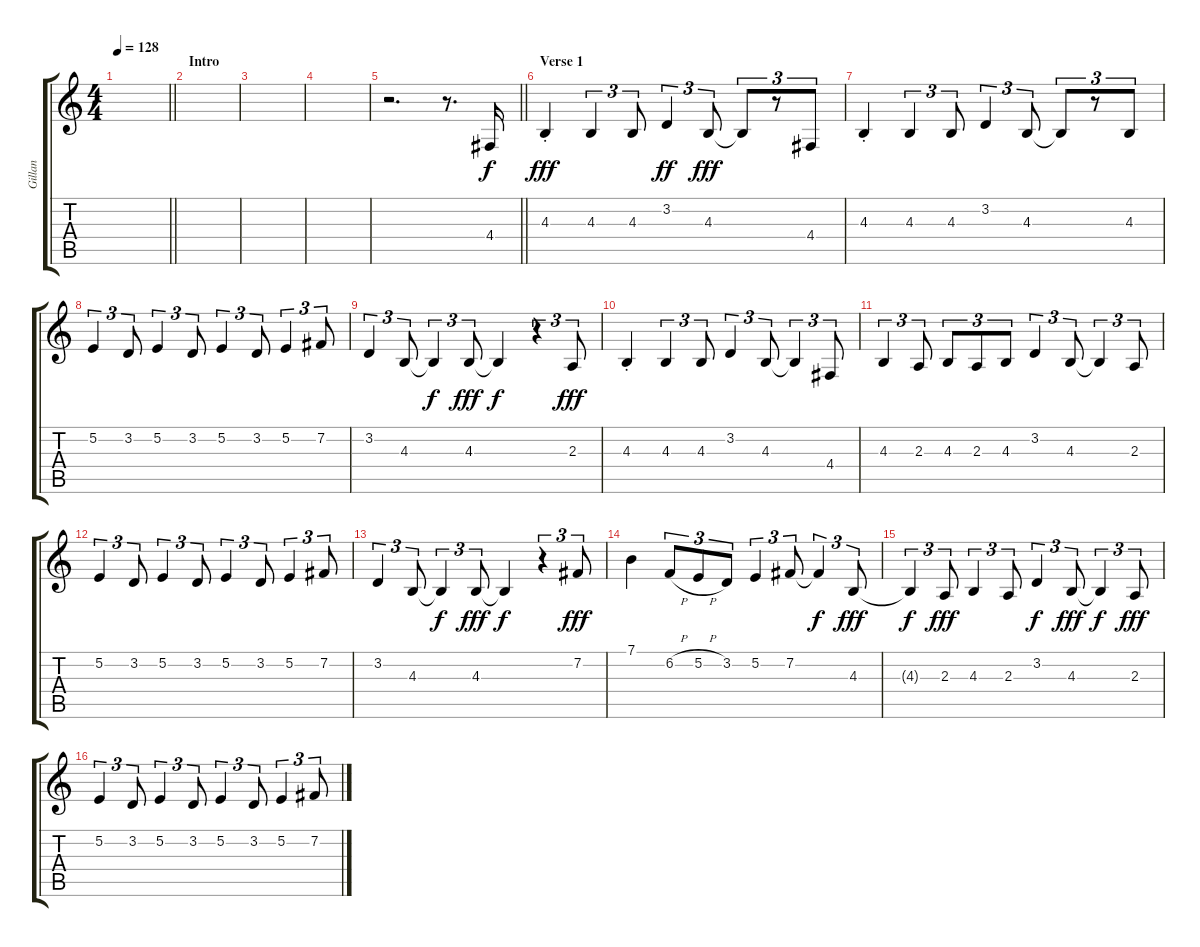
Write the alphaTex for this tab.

\track ("Gillan" "Gillan") {instrument oboe}
\staff {score tabs}
\tuning (E4 B3 G3 D3 A2 E2) {hide}
\ts (4 4)
\tempo 128
\clef g2
\barLineRight lightlight
\ks c
|
\section ("" "Intro")
|
|
|
\barLineRight lightlight
r.2{d} r.8{d} 4.4.16 |
\section ("" "Verse 1")
4.3{st}.4{dy fff} 4.3.4{tu (3 2)} 4.3.8{tu (3 2)} 3.2.4{tu (3 2) dy ff} 4.3.8{tu (3 2) dy fff} 4.3{t}.8{tu (3 2)} r.8{tu (3 2)} 4.4.8{tu (3 2)} |
4.3{st}.4 4.3.4{tu (3 2)} 4.3.8{tu (3 2)} 3.2.4{tu (3 2)} 4.3.8{tu (3 2)} 4.3{t}.8{tu (3 2)} r.8{tu (3 2)} 4.3.8{tu (3 2)} |
5.2.4{tu (3 2)} 3.2.8{tu (3 2)} 5.2.4{tu (3 2)} 3.2.8{tu (3 2)} 5.2.4{tu (3 2)} 3.2.8{tu (3 2)} 5.2.4{tu (3 2)} 7.2.8{tu (3 2)} |
3.2.4{tu (3 2)} 4.3.8{tu (3 2)} 4.3{t}.4{tu (3 2) dy f} 4.3.8{tu (3 2) dy fff} 4.3{t}.4{dy f} r.4{tu (3 2)} 2.3.8{tu (3 2) dy fff} |
4.3{st}.4 4.3.4{tu (3 2)} 4.3.8{tu (3 2)} 3.2.4{tu (3 2)} 4.3.8{tu (3 2)} 4.3{t}.4{tu (3 2)} 4.4.8{tu (3 2)} |
4.3.4{tu (3 2)} 2.3.8{tu (3 2)} 4.3.8{tu (3 2)} 2.3.8{tu (3 2)} 4.3.8{tu (3 2)} 3.2.4{tu (3 2)} 4.3.8{tu (3 2)} 4.3{t}.4{tu (3 2)} 2.3.8{tu (3 2)} |
5.2.4{tu (3 2)} 3.2.8{tu (3 2)} 5.2.4{tu (3 2)} 3.2.8{tu (3 2)} 5.2.4{tu (3 2)} 3.2.8{tu (3 2)} 5.2.4{tu (3 2)} 7.2.8{tu (3 2)} |
3.2.4{tu (3 2)} 4.3.8{tu (3 2)} 4.3{t}.4{tu (3 2) dy f} 4.3.8{tu (3 2) dy fff} 4.3{t}.4{dy f} r.4{tu (3 2)} 7.2.8{tu (3 2) dy fff} |
7.1.4 6.2{h}.8{tu (3 2)} 5.2{h}.8{tu (3 2)} 3.2.8{tu (3 2)} 5.2.4{tu (3 2)} 7.2.8{tu (3 2)} 7.2{t}.4{tu (3 2) dy f} 4.3.8{tu (3 2) dy fff} |
4.3{t}.4{tu (3 2) dy f} 2.3.8{tu (3 2) dy fff} 4.3.4{tu (3 2)} 2.3.8{tu (3 2)} 3.2.4{tu (3 2) dy f} 4.3.8{tu (3 2) dy fff} 4.3{t}.4{tu (3 2) dy f} 2.3.8{tu (3 2) dy fff} |
5.2.4{tu (3 2)} 3.2.8{tu (3 2)} 5.2.4{tu (3 2)} 3.2.8{tu (3 2)} 5.2.4{tu (3 2)} 3.2.8{tu (3 2)} 5.2.4{tu (3 2)} 7.2.8{tu (3 2)}
